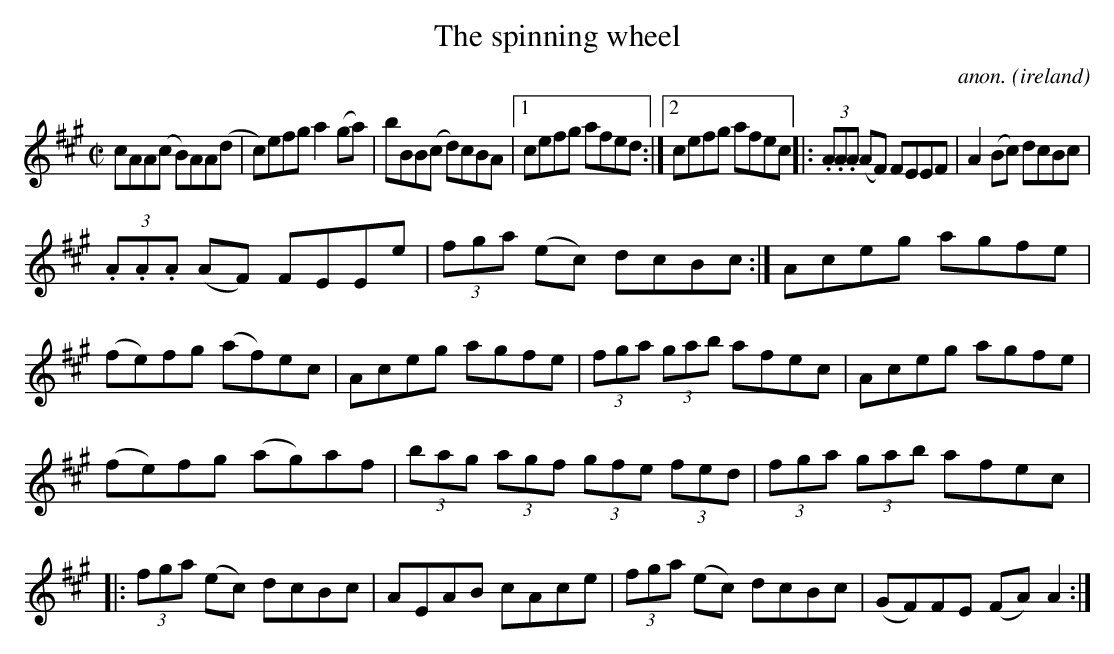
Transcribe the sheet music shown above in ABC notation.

X:1
T:The spinning wheel
O:ireland
C:anon.
M:C|
L:1/8
K:A
cAA(c B)AA(d|c)efg a2(ga)|bBB(c d)cBA|[1cefg afed:|[2cefg afec|:(3.A.A.A (AF) FEEF|A2(Bc) dcBc|
(3.A.A.A (AF) FEEe|(3fga (ec) dcBc:|Aceg agfe|(fe)fg (af)ec|Aceg agfe|(3fga (3gab afec|Aceg agfe|
(fe)fg (ag)af|(3bag (3agf (3gfe (3fed|(3fga (3gab afec|:(3fga (ec) dcBc|AEAB cAce|(3fga (ec) dcBc|(GF)FE (FA)A2:|
